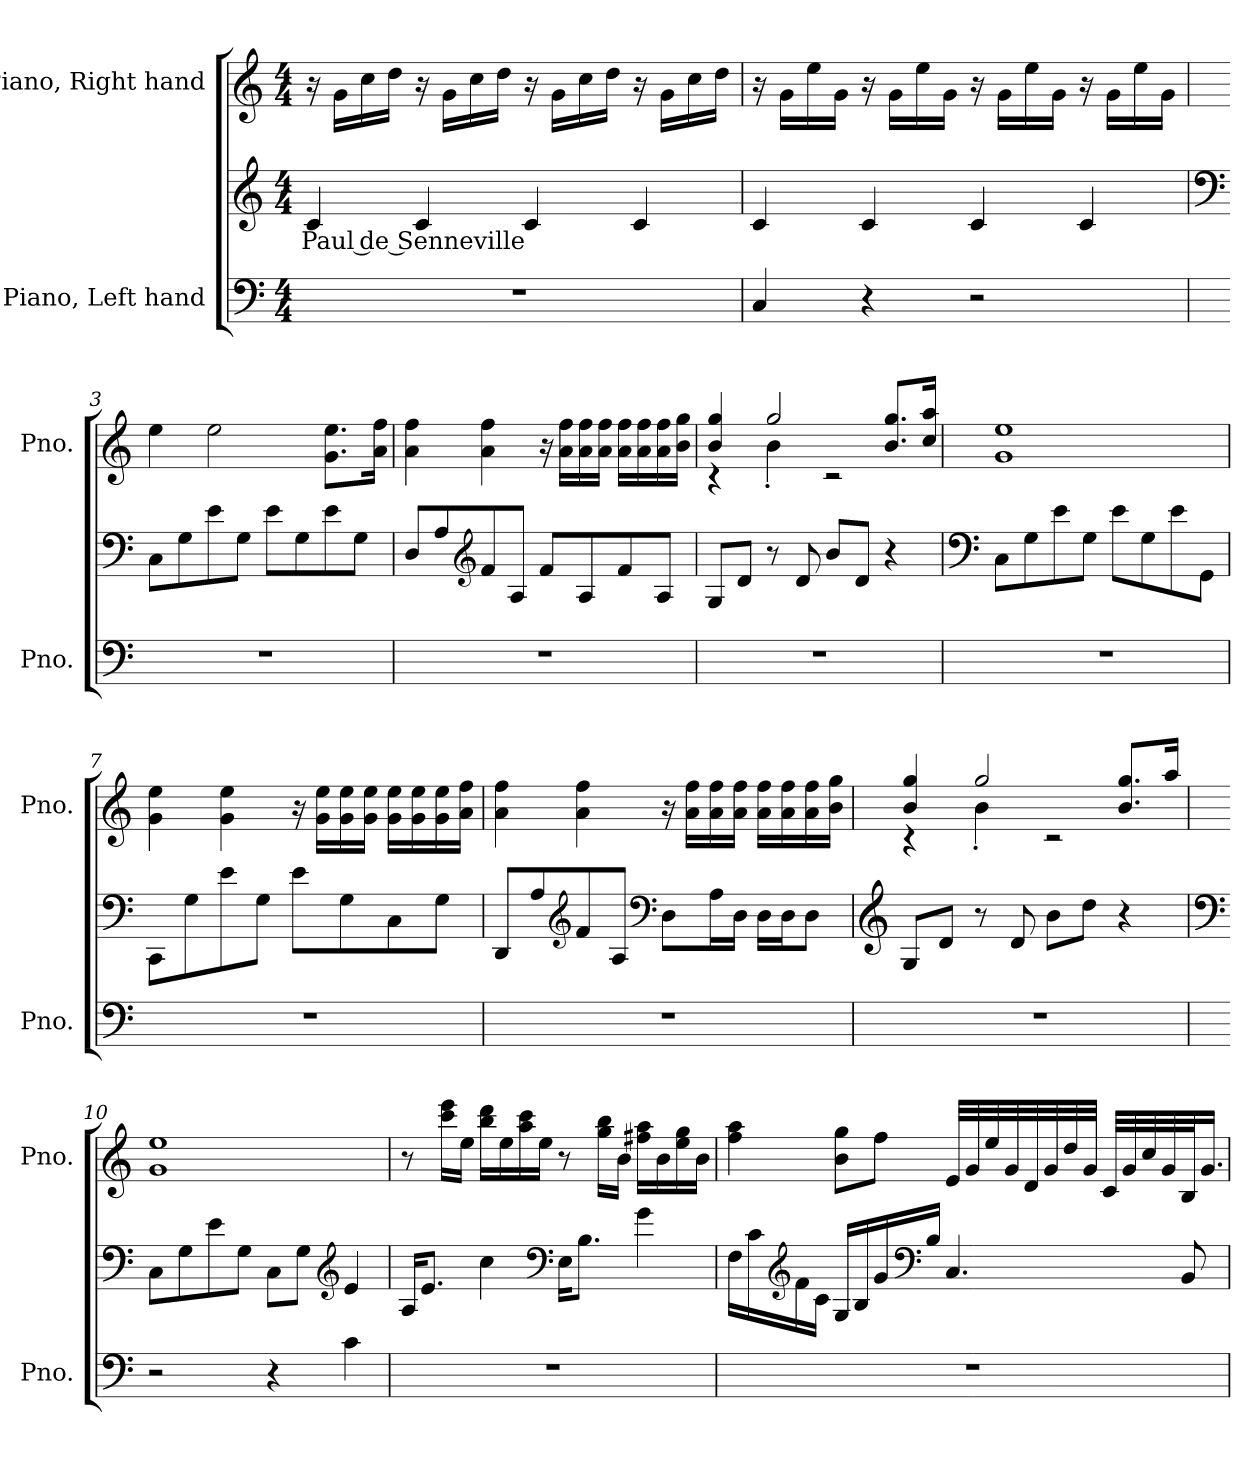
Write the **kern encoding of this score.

**kern	**kern	**text	**kern
*part2	*part2	*part2	*part1
*staff3	*staff2	*staff2	*staff1
*I"Piano, Left hand	*	*	*I"Piano, Right hand
*I'Pno.	*	*	*I'Pno.
*clefF4	*clefG2	*	*clefG2
*k[]	*k[]	*	*k[]
*M4/4	*M4/4	*	*M4/4
*MM70	*MM70	*	*MM70
=1	=1	=1	=1
!	!	!LO:LY:b	!
1r	4c/	Paul de Senneville	16r
.	.	.	16g\LL
.	.	.	16cc\
.	.	.	16dd\JJ
.	4c/	.	16r
.	.	.	16g\LL
.	.	.	16cc\
.	.	.	16dd\JJ
.	4c/	.	16r
.	.	.	16g\LL
.	.	.	16cc\
.	.	.	16dd\JJ
.	4c/	.	16r
.	.	.	16g\LL
.	.	.	16cc\
.	.	.	16dd\JJ
=2	=2	=2	=2
4C/	4c/	.	16r
.	.	.	16g\LL
.	.	.	16ee\
.	.	.	16g\JJ
4r	4c/	.	16r
.	.	.	16g\LL
.	.	.	16ee\
.	.	.	16g\JJ
2r	4c/	.	16r
.	.	.	16g\LL
.	.	.	16ee\
.	.	.	16g\JJ
.	4c/	.	16r
.	.	.	16g\LL
.	.	.	16ee\
.	.	.	16g\JJ
!!LO:LB:g=z
=3	=3	=3	=3
*	*clefF4	*	*
1r	8C\L	.	4ee\
.	8G\	.	.
.	8e\	.	2ee\
.	8G\J	.	.
.	8e\L	.	.
.	8G\	.	.
.	8e\	.	8.g\ 8.ee\L
.	8G\J	.	.
.	.	.	16a\ 16ff\Jk
=4	=4	=4	=4
1r	8D/L	.	4a\ 4ff\
.	8A/	.	.
*	*clefG2	*	*
.	8f/	.	4a\ 4ff\
.	8A/J	.	.
.	8f/L	.	16r
.	.	.	16a\ 16ff\LL
.	8A/	.	16a\ 16ff\
.	.	.	16a\ 16ff\JJ
.	8f/	.	16a\ 16ff\LL
.	.	.	16a\ 16ff\
.	8A/J	.	16a\ 16ff\
.	.	.	16b\ 16gg\JJ
=5	=5	=5	=5
*	*	*	*^
1r	8G/L	.	4b/ 4gg/	4r
.	8d/J	.	.	.
.	8r	.	2gg/	4b'\
.	8d/	.	.	.
.	8b/L	.	.	2r
.	8d/J	.	.	.
.	4r	.	8.b/ 8.gg/L	.
.	.	.	16cc/ 16aa/Jk	.
*	*	*	*v	*v
=6	=6	=6	=6
*	*clefF4	*	*
1r	8C\L	.	1g 1ee
.	8G\	.	.
.	8e\	.	.
.	8G\J	.	.
.	8e\L	.	.
.	8G\	.	.
.	8e\	.	.
.	8GG\J	.	.
!!LO:LB:g=z
=7	=7	=7	=7
1r	8CC\L	.	4g\ 4ee\
.	8G\	.	.
.	8e\	.	4g\ 4ee\
.	8G\J	.	.
.	8e\L	.	16r
.	.	.	16g\ 16ee\LL
.	8G\	.	16g\ 16ee\
.	.	.	16g\ 16ee\JJ
.	8C\	.	16g\ 16ee\LL
.	.	.	16g\ 16ee\
.	8G\J	.	16g\ 16ee\
.	.	.	16a\ 16ff\JJ
=8	=8	=8	=8
1r	8DD/L	.	4a\ 4ff\
.	8A/	.	.
*	*clefG2	*	*
.	8f/	.	4a\ 4ff\
.	8A/J	.	.
*	*clefF4	*	*
.	8D\L	.	16r
.	.	.	16a\ 16ff\LL
.	16A\L	.	16a\ 16ff\
.	16D\JJ	.	16a\ 16ff\JJ
.	16D\LL	.	16a\ 16ff\LL
.	16D\J	.	16a\ 16ff\
.	8D\J	.	16a\ 16ff\
.	.	.	16b\ 16gg\JJ
=9	=9	=9	=9
*	*clefG2	*	*
*	*	*	*^
1r	8G/L	.	4b/ 4gg/	4r
.	8d/J	.	.	.
.	8r	.	2gg/	4b'\
.	8d/	.	.	.
.	8b\L	.	.	2r
.	8dd\J	.	.	.
.	4r	.	8.b/ 8.gg/L	.
.	.	.	16aa/Jk	.
*	*	*	*v	*v
!!LO:LB:g=z
=10	=10	=10	=10
*	*clefF4	*	*
2r	8C\L	.	1g 1ee
.	8G\	.	.
.	8e\	.	.
.	8G\J	.	.
4r	8C\L	.	.
.	8G\J	.	.
*	*clefG2	*	*
4c\	4e/	.	.
=11	=11	=11	=11
1r	16A/KL	.	8r
.	8.e/J	.	.
.	.	.	16ccc\ 16eee\LL
.	.	.	16ee\JJ
.	4cc\	.	16bb\ 16ddd\LL
.	.	.	16ee\
.	.	.	16aa\ 16ccc\
.	.	.	16ee\JJ
*	*clefF4	*	*
.	16E\KL	.	8r
.	8.B\J	.	.
.	.	.	16gg\ 16bb\LL
.	.	.	16b\JJ
.	4g\	.	16ff#X\ 16aa\LL
.	.	.	16b\
.	.	.	16ee\ 16gg\
.	.	.	16b\JJ
!!LO:PB:g=z
=12	=12	=12	=12
1r	16F\LL	.	4ff\ 4aa\
.	16c\	.	.
*	*clefG2	*	*
.	16f\	.	.
.	16c\JJ	.	.
.	16G/LL	.	8b\ 8gg\L
.	16B/	.	.
.	16g/	.	8ff\J
*	*clefF4	*	*
.	16B/JJ	.	.
.	4.C/	.	32e/LLL
.	.	.	32g/
.	.	.	32ee/
.	.	.	32g/
.	.	.	32d/
.	.	.	32g/
.	.	.	32dd/
.	.	.	32g/JJJ
.	.	.	32c/LLL
.	.	.	32g/
.	.	.	32cc/
.	.	.	32g/
.	8BB/	.	32B/J
.	.	.	16.g/JJ
=	=	=	=
*-	*-	*-	*-
